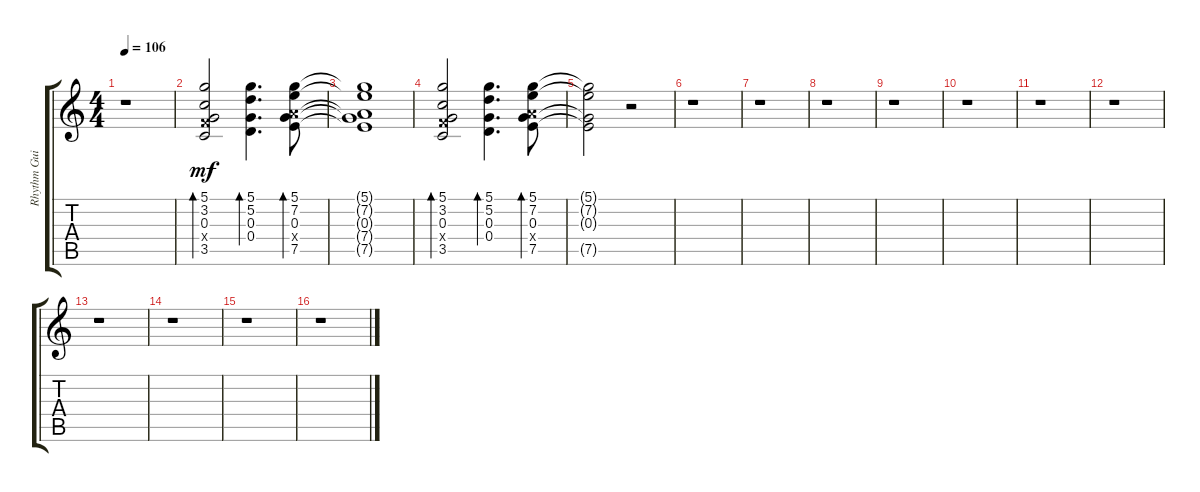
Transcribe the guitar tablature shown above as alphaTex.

\track ("Rhythm Guitar" "Rhythm Gui") {instrument distortionguitar}
\staff {score tabs}
\tuning (D4 A3 G3 D3 A2 D2) {hide}
\ts (4 4)
\tempo 106
\clef g2
\ks c
r.1{dy mf} |
(5.1 3.2 0.3 3.4{x} 3.5).2{bd 30} (5.1 5.2 0.3 0.4).4{d bd 30} (5.1 7.2 0.3 7.4{x} 7.5).8{bd 30} |
(5.1{t} 7.2{t} 0.3{t} 7.4{t} 7.5{t}).1 |
(5.1 3.2 0.3 3.4{x} 3.5).2{bd 30} (5.1 5.2 0.3 0.4).4{d bd 30} (5.1 7.2 0.3 7.4{x} 7.5).8{bd 30} |
(5.1{t} 7.2{t} 0.3{t} 7.5{t}).2 r.2 |
r.1 |
r.1 |
r.1 |
r.1 |
r.1 |
r.1 |
r.1 |
r.1 |
r.1 |
r.1 |
r.1
